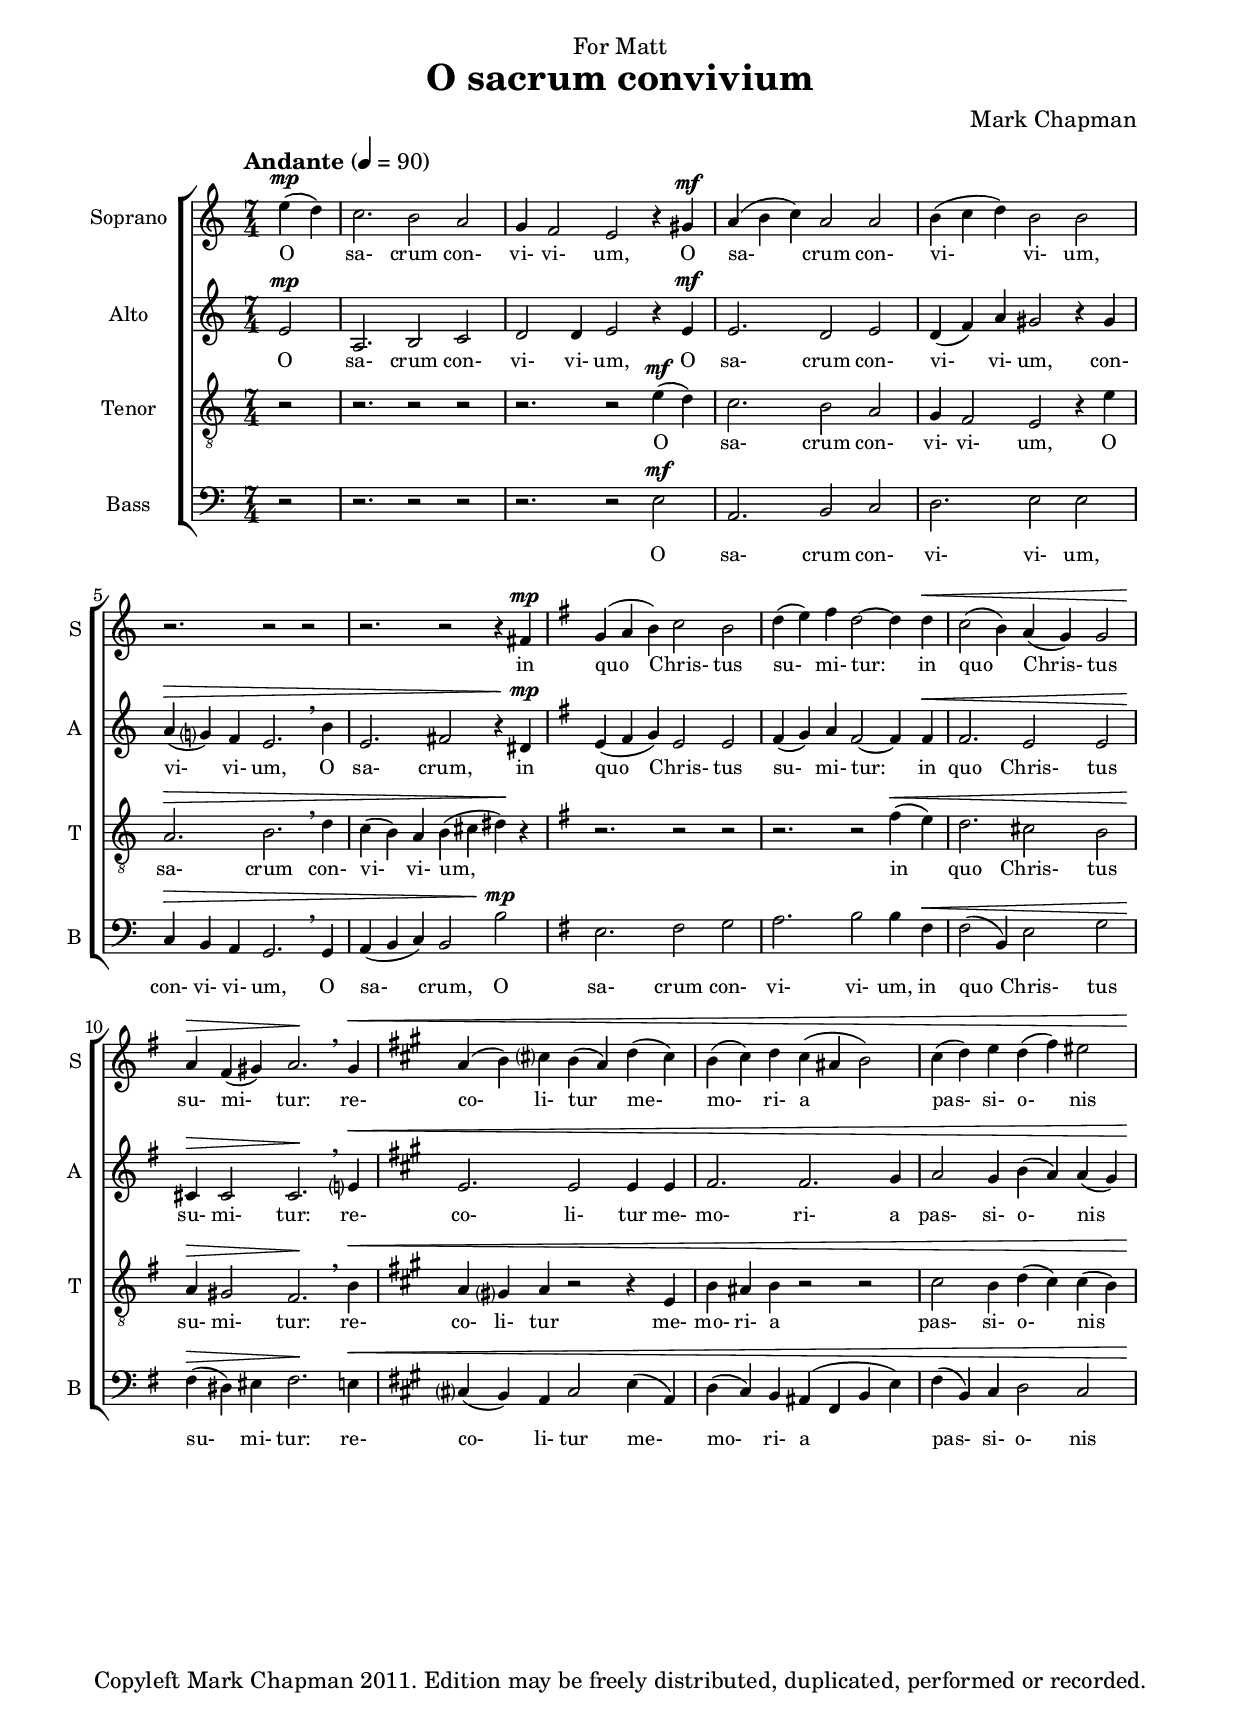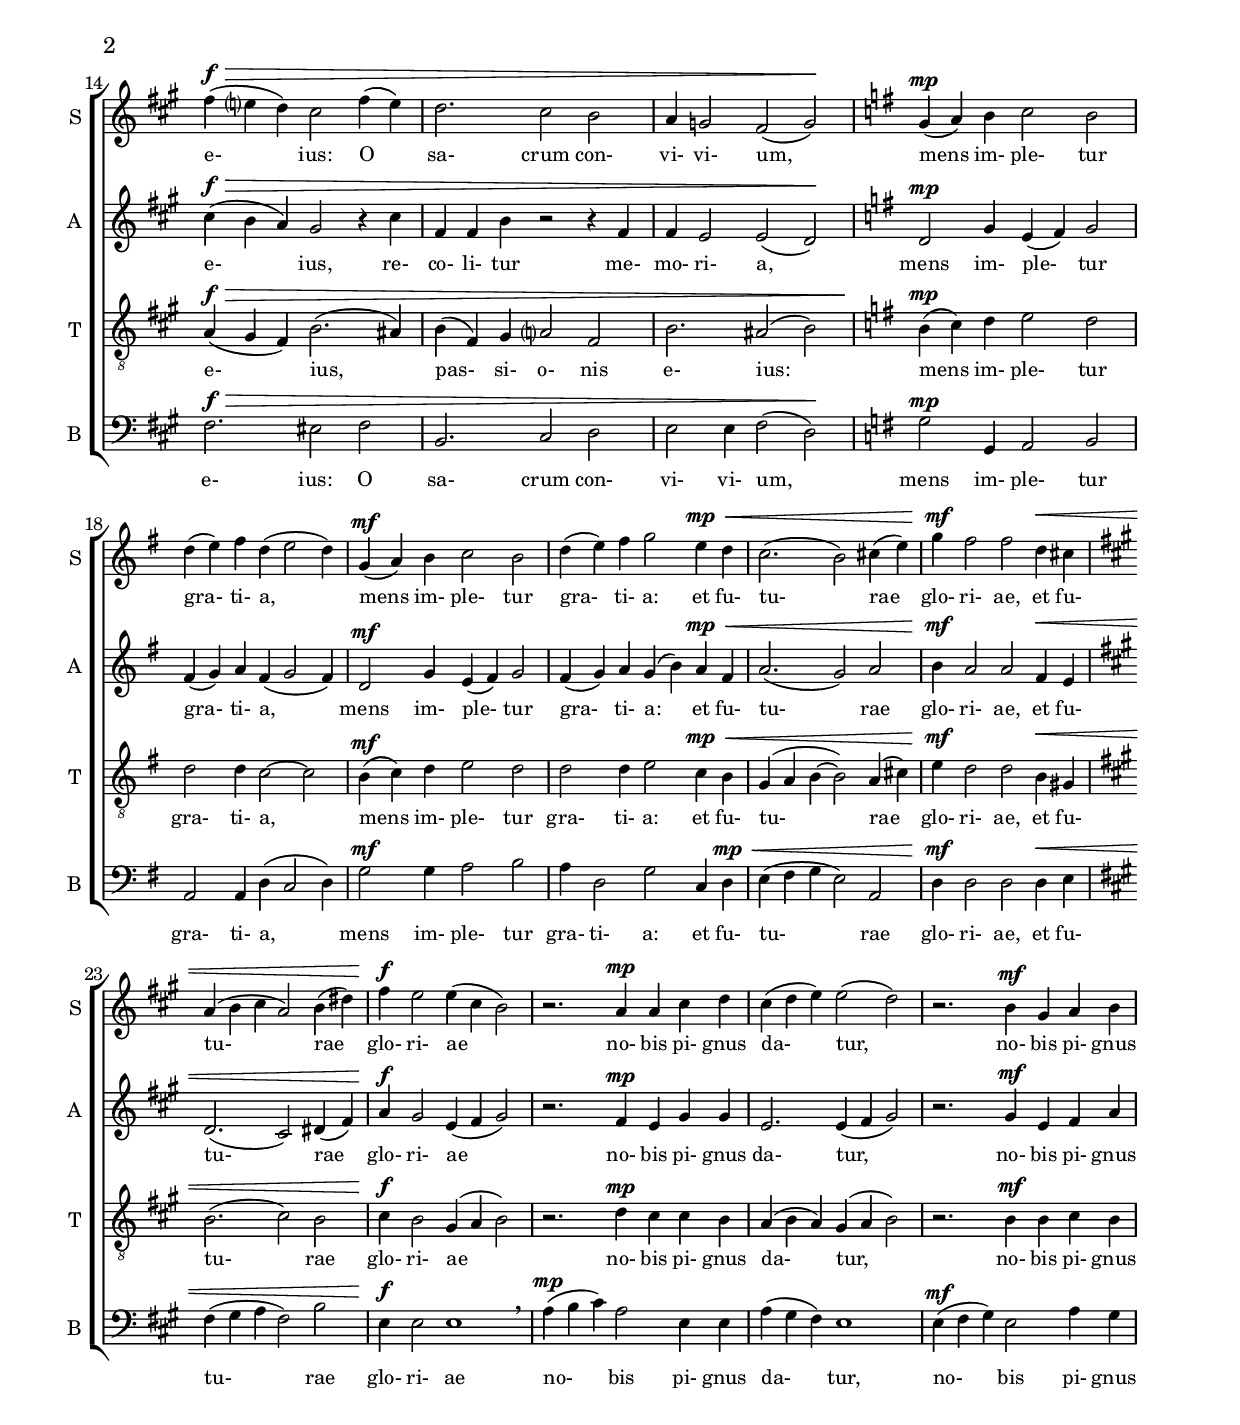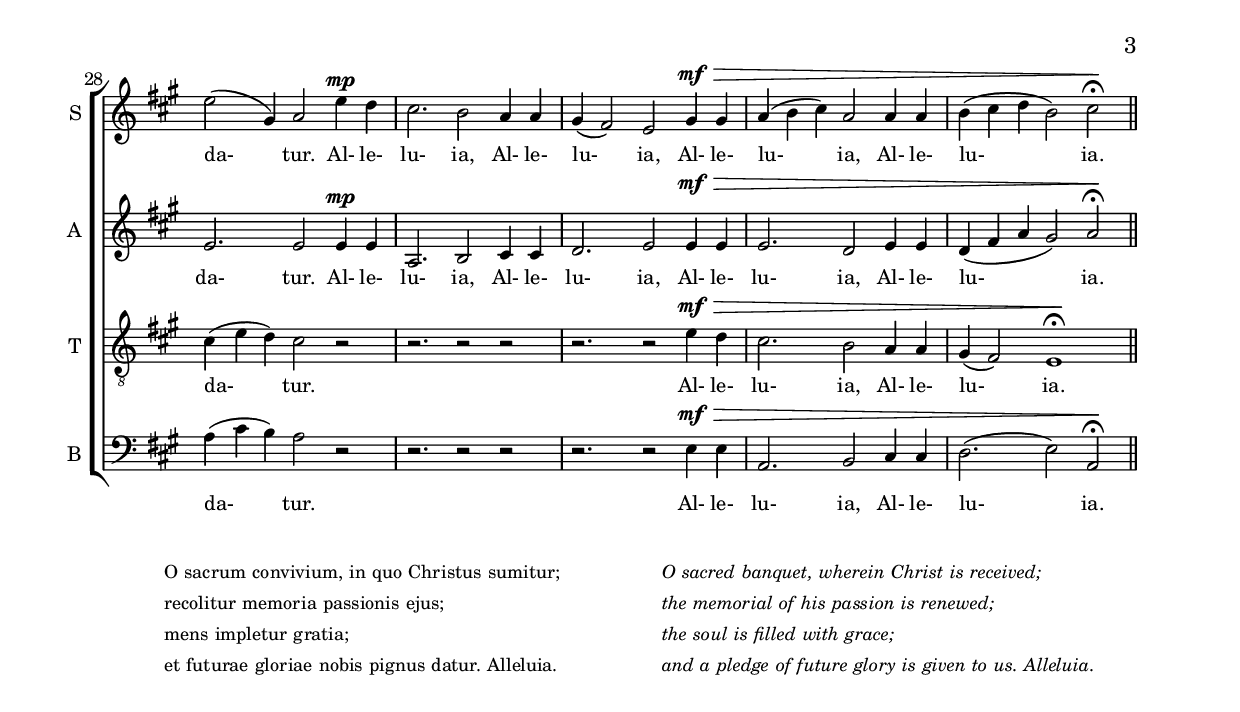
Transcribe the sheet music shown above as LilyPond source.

#(set-default-paper-size "a4")
\paper {
  #(set-paper-size "a4")
  top-margin = 0.75\cm
  bottom-margin = 0.75\cm
  left-margin = 1.75\cm
  line-width = 17.5\cm
  head-separation = 0.5\cm
  foot-separation = 0.5\cm
  between-system-space = 2.5\cm
  between-system-padding = #2
  ragged-bottom=##t
  ragged-last-bottom=##t
  print-page-number=##t
}
\header {
  title = "O sacrum convivium"
  composer = "Mark Chapman"
  dedication = "For Matt"
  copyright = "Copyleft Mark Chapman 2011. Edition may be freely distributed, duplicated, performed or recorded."
}
     \version "2.14.2"
     global = {
%	\set Staff.midiInstrument = "acoustic grand"
%	\override Staff.TimeSignature #'transparent = ##t
%	\override Score.BarNumber #'extra-offset = #'( 2.0 . 1.0 )
%	\override Score.BarNumber #'font-size = #0
%	\override Voice.DynamicText #'font-size = #-0.5
%	\override Voice.DynamicText #'extra-offset = #'( 0.0 . -0.5 )
%	\override Score.RehearsalMark #'extra-offset = #'( 2.0 . 0.0 )
%
%church organ
%
%bright acoustic
%electric grand
%electric piano 1
%electric piano 2
        \key a \minor
        \time 7/4
        \dynamicUp
     }
     
     sopMusic = \new Voice="Sopr" \relative c'' {\tiny \dynamicUp \partial 2 \tempo "Andante" 4 = 90
	e4\mp( d) c2. b2 a g4 f2 e2 r4 gis\mf a( b c) a2 a b4( c d) b2 b r2. r2 r r2. r2 r4 
	fis\mp \key e \minor g( a b) c2 b d4( e) fis d2~d4 d\< c2( b4) a( g) g2 a4\> fis( gis) a2.\! \breathe 
	gis4\< \key a \major a( b) cis? b( a) d( cis) b( cis) d cis( ais b2) cis4( d) e d( fis) eis2 fis4\f\>( e? d) cis2  
	fis4( e) d2. cis2 b a4 g2 fis( g)\!
	\key g \major g4\mp( a) b c2 b d4( e) fis d4( e2 d4) g,4\mf( a) b c2 b d4( e) fis g2
	e4\mp\< d c2.( b2) cis4( e) g4\mf fis2 fis d4\< cis \key a \major a( b cis a2) b4( dis) fis\f e2 e4( cis b2)
	r2. a4\mp a cis d cis( d e) e2( d) r2. b4\mf gis a b e2( gis,4) a2
	e'4\mp d cis2. b2 a4 a gis4( fis2) e2 gis4\mf\> gis a( b cis) a2 a4 a b( cis d b2) cis\!\fermata \bar "||"
     }
     
     altoMusic = \relative c' {\tiny
	e2\mp a,2. b2 c d2 d4 e2 r4 e\mf e2. d2 e2 d4( f) a gis2 r4
%	r2 r2. r2 r r2. r2 e2 e2. d2 e2 d4( e fis) gis2 gis 
	gis a4\>( g?) f e2. \breathe  b'4 e,2. fis2 r4 
	dis\mp \key e \minor e( fis g) e2 e fis4( g) a fis2~fis4 fis\< fis2. e2 e cis4\> cis2 cis2.\! \breathe
	e?4\< \key a \major e2. e2 e4 e fis2. fis2. gis4 a2 gis4 b4( a) a( gis) cis\f\>( b a) gis2 r4
	cis fis, fis b r2 r4 fis fis e2 e( d\!) 
	\key g \major d2\mp g4 e( fis) g2 fis4( g) a fis4( g2 fis4) d2\mf g4 e( fis) g2 fis4( g) a g4( b) 
	a\mp\< fis a2.( g2) a b4\mf a2 a fis4\< e \key a \major d2.( cis2) dis4( fis) a\f gis2 e4( fis gis2)
	r2. fis4\mp e gis gis e2. e4( fis gis2) r2. gis4\mf e fis a e2. e2 
	e4\mp e a,2. b2 cis4 cis d2. e2 e4\mf\> e e2. d2 e4 e d( fis a gis2) a\!\fermata
      }
     
     tenorMusic = \relative c' {\tiny
	r2 r2. r2 r r2. r2 e4\mf( d) c2. b2 a g4 f2 e r4 
	e' a,2.\> b2.\breathe d4 c4( b) a b( cis dis\!) r
	\key e \minor r2. r2 r r2. r2 fis4\<( e) d2. cis2 b a4\> gis2 fis2.\! \breathe
	b4\< \key a \major a gis? a r2 r4 e b' ais b r2 r cis b4 d4( cis) cis( b) a\f\>( gis fis) b2.( ais4) 
%	b( fis) gis ais2 b b2. ais2 
	b( fis) gis a?2 fis b2. ais2( b) 
	\key g \major b4\mp( c) d e2 d d d4 c2~c2 b4\mf ( c) d e2 d d d4 e2 
	c4\mp\< b g( a b~b2) a4( cis) e\mf d2 d b4\< gis \key a \major b2.( cis2) b cis4\f b2 gis4( a b2) 
	r2. d4\mp cis cis b a( b a) gis( a b2) r2. b4\mf b cis b cis( e d) cis2  
	r2 r2. r2 r r2. r2 e4\mf\> d cis2. b2 a4 a gis4( fis2) e1\!\fermata 
     }

     bassMusic = \relative c {\tiny
	r2 r2. r2 r r2. r2 e2\mf a,2. b2 c d2. e2 e 
	c4\> b a g2. \breathe g4 a( b c) b2 
	b'\mp \key e \minor e,2. fis2 g a2. b2 b4 fis\< fis2( b,4) e2 g fis4\>( dis) eis fis2.\!
	e4\< \key a \major cis?( b) a cis2 e4( a,) d( cis) b ais( fis b e)
%	fis8( e d cis) b4 ais2 b e2. dis2 
	fis4( b,) cis d2 cis fis2.\f\> eis2 
	fis2 b,2. cis2 d e2 e4 fis2( d)\! 
	\key g \major g2\mp g,4 a2 b a2 a4 d4( c2 d4) g2\mf g4 a2 b a4 d,2 g2 c,4 
	d\mp\< e( fis g e2) a, d4\mf d2 d d4\< e \key a \major fis( gis a fis2) b e,4\f e2 e1 \breathe 
	a4\mp( b cis) a2 e4 e a( gis4 fis) e1 e4\mf( fis gis) e2 a4 gis a( cis b) a2 
	r2 r2. r2 r r2. r2 e4\mf\> e a,2. b2 cis4 cis d2.( e2) a,\!\fermata
     }
     
      sopWords = \lyricmode { \tiny
    O sa- crum con- vi- vi- um,
    O sa- crum con- vi- vi- um,
    in quo Chris- tus su- mi- tur:
    in quo Chris- tus su- mi- tur:
    re- co- li- tur me- mo- ri- a pas- si- o- nis e- ius:
    O sa- crum con- vi- vi- um,
    mens im- ple- tur gra- ti- a,
    mens im- ple- tur gra- ti- a:
    et fu- tu- rae glo- ri- ae, et fu- tu- rae glo- ri- ae 
    no- bis pi- gnus da- tur, no- bis pi- gnus da- tur.
    Al- le- lu- ia, Al- le- lu- ia, Al- le- lu- ia, Al- le- lu- ia. 
     }

      altWords = \lyricmode { \tiny
    O sa- crum con- vi- vi- um,
    O sa- crum con- vi- vi- um, con- vi- vi- um, O sa- crum,
    in quo Chris- tus su- mi- tur:
    in quo Chris- tus su- mi- tur:
    re- co- li- tur me- mo- ri- a pas- si- o- nis e- ius, re- co- li- tur me- mo- ri- a,
    mens im- ple- tur gra- ti- a,
    mens im- ple- tur gra- ti- a:
    et fu- tu- rae glo- ri- ae, et fu- tu- rae glo- ri- ae 
    no- bis pi- gnus da- tur, no- bis pi- gnus da- tur.
    Al- le- lu- ia, Al- le- lu- ia, Al- le- lu- ia, Al- le- lu- ia. 
     }

      tenWords = \lyricmode { \tiny
    O sa- crum con- vi- vi- um, O sa- crum con- vi- vi- um,
    in quo Chris- tus su- mi- tur:
    re- co- li- tur me- mo- ri- a pas- si- o- nis e- ius, pas- si- o- nis e- ius:
    mens im- ple- tur gra- ti- a,
    mens im- ple- tur gra- ti- a:
    et fu- tu- rae glo- ri- ae, et fu- tu- rae glo- ri- ae 
    no- bis pi- gnus da- tur, no- bis pi- gnus da- tur.
    Al- le- lu- ia, Al- le- lu- ia. 
     }

      basWords = \lyricmode { \tiny
    O sa- crum con- vi- vi- um, con- vi- vi- um, O sa- crum,
    O sa- crum con- vi- vi- um, 
    in quo Chris- tus su- mi- tur:
    re- co- li- tur me- mo- ri- a pas- si- o- nis e- ius:
    O sa- crum con- vi- vi- um,
    mens im- ple- tur gra- ti- a,
    mens im- ple- tur gra- ti- a:
    et fu- tu- rae glo- ri- ae, et fu- tu- rae glo- ri- ae 
    no- bis pi- gnus da- tur, no- bis pi- gnus da- tur.
    Al- le- lu- ia, Al- le- lu- ia. 
     }

     \score {
        \context ChoirStaff <<
           \context Staff = soprano \with {
			fontSize = #-1
			\override StaffSymbol #'staff-space = #(magstep -2)
      }
	   <<
%	     \set Staff.midiInstrument = "acoustic grand"
	     \set Staff.midiInstrument = "flute"
%	     \set Staff.midiInstrument = "violin"
             \set Staff.instrumentName = "Soprano "
	     \set Staff.shortInstrumentName = "S "
              \context Voice =
                soprano { \oneVoice << \sopMusic >> }
           >>
           \context Lyrics = soprano \lyricsto Sopr \sopWords

           \context Staff = altos \with {
			fontSize = #-1
			\override StaffSymbol #'staff-space = #(magstep -2)
     }
	   <<
	     \set Staff.midiInstrument = "oboe"
%	     \set Staff.midiInstrument = "viola"
             \set Staff.instrumentName = "Alto "
	     \set Staff.shortInstrumentName = "A "
              \context Voice =
                altos { \oneVoice << \global \altoMusic >> }
           >>
	    \context Lyrics = altos \lyricsto altos \altWords

           \context Staff = tenors \with {
			fontSize = #-1
			\override StaffSymbol #'staff-space = #(magstep -2)
      }
	   <<
%	     \set Staff.midiInstrument = "acoustic grand"
%	     \set Staff.midiInstrument = "english horn"
	     \set Staff.midiInstrument = "clarinet"
%	     \set Staff.midiInstrument = "cello"
%	     \set Staff.midiInstrument = "trombone"
             \set Staff.instrumentName = "Tenor "
	     \set Staff.shortInstrumentName = "T "
              \clef "G_8"
              \context Voice =
                tenors { \oneVoice << \global \tenorMusic >> }
           >>
           \context Lyrics = tenors \lyricsto tenors \tenWords

           \context Staff = basses \with {
			fontSize = #-1
		\override StaffSymbol #'staff-space = #(magstep -2)
      }
	   <<
%	     \set Staff.midiInstrument = "acoustic grand"
 	     \set Staff.midiInstrument = "bassoon"
%	     \set Staff.midiInstrument = "cello"
%	     \set Staff.midiInstrument = "trombone"
             \set Staff.instrumentName = "Bass "
 	     \set Staff.shortInstrumentName = "B "
              \clef bass
              \context Voice =
                basses { \oneVoice << \global \bassMusic >> }
           >>
           \context Lyrics = basses \lyricsto basses \basWords
     >>
        \midi {
          }
        \layout {
           \context {
	      \RemoveEmptyStaffContext
           }
%           \context {
              % a little smaller so lyrics
              % can be closer to the staff
              % \Staff minimumVerticalExtent = #'(-3 . -3)
%           }
        }
     }

\markup { \tiny
\fill-line {
  \hspace #0.5
  \column { 
    \line { O sacrum convivium, in quo Christus sumitur; }
    \line { recolitur memoria passionis ejus; }
    \line { mens impletur gratia; }
    \line { et futurae gloriae nobis pignus datur. Alleluia. }
  }
  \hspace #0.5
  \column { 
    \line { \italic { O sacred banquet, wherein Christ is received; } }
    \line { \italic { the memorial of his passion is renewed; } }
    \line { \italic { the soul is filled with grace; } }
    \line { \italic { and a pledge of future glory is given to us. Alleluia. } }
  }
  \hspace #1
}
}
